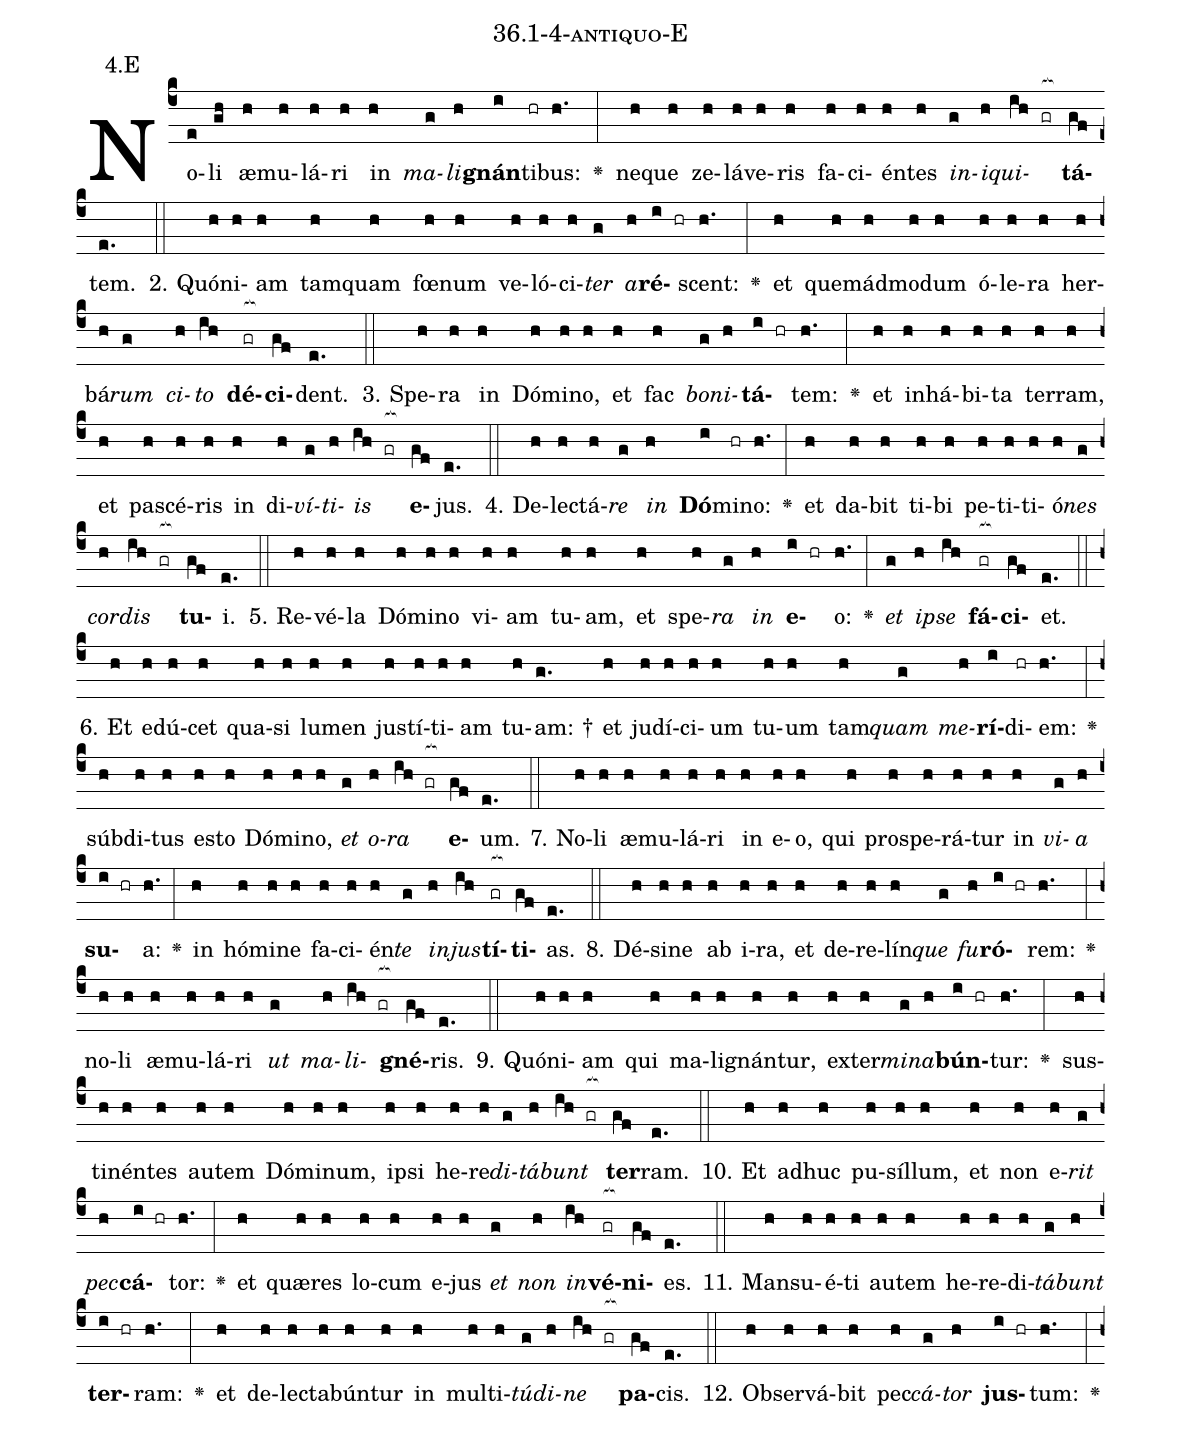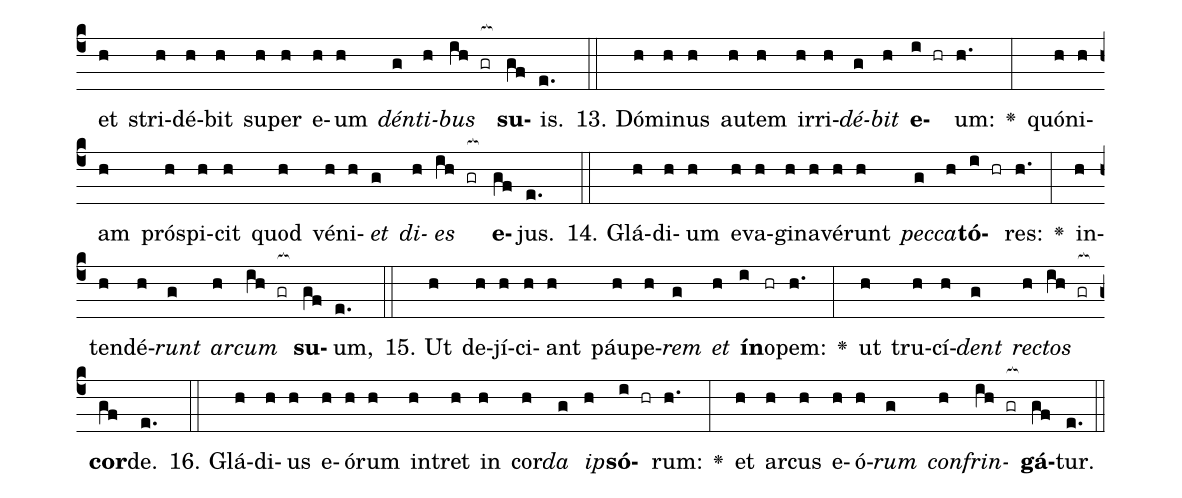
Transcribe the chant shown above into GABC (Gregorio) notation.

name: 36.1-4-antiquo-E;
annotation: 4.E;
%%
(c4)No(e)li(gh) æ(h)mu(h)lá(h)ri(h) in(h) <i>ma</i>(g)<i>li</i>(h)<b>gnán</b>(i)ti(hr)bus:(h.) <v>\greheightstar</v>(:) ne(h)que(h) ze(h)lá(h)ve(h)ris(h) fa(h)ci(h)én(h)tes(h) <i>in</i>(g)<i>i</i>(h)<i>qui</i>(ih gr[ocb:1{])<b>tá</b>(gf[ocb:0}])tem.(e.) (::)
2. Quón(h)i(h)am(h) tam(h)quam(h) fœ(h)num(h) ve(h)ló(h)ci(h)<i>ter</i>(g) <i>a</i>(h)<b>ré</b>(i hr)scent:(h.) <v>\greheightstar</v>(:) et(h) quem(h)ád(h)mo(h)dum(h) ó(h)le(h)ra(h) her(h)bá(h)<i>rum</i>(g) <i>ci</i>(h)<i>to</i>(ih) <b>dé</b>(gr[ocb:1{])<b>ci</b>(gf[ocb:0}])dent.(e.) (::)
3. Spe(h)ra(h) in(h) Dó(h)mi(h)no,(h) et(h) fac(h) <i>bo</i>(g)<i>ni</i>(h)<b>tá</b>(i hr)tem:(h.) <v>\greheightstar</v>(:) et(h) in(h)há(h)bi(h)ta(h) ter(h)ram,(h) et(h) pa(h)scé(h)ris(h) in(h) di(h)<i>ví</i>(g)<i>ti</i>(h)<i>is</i>(ih gr[ocb:1{]) <b>e</b>(gf[ocb:0}])jus.(e.) (::)
4. De(h)lec(h)tá(h)<i>re</i>(g) <i>in</i>(h) <b>Dó</b>(i)mi(hr)no:(h.) <v>\greheightstar</v>(:) et(h) da(h)bit(h) ti(h)bi(h) pe(h)ti(h)ti(h)ó(h)<i>nes</i>(g) <i>cor</i>(h)<i>dis</i>(ih gr[ocb:1{]) <b>tu</b>(gf[ocb:0}])i.(e.) (::)
5. Re(h)vé(h)la(h) Dó(h)mi(h)no(h) vi(h)am(h) tu(h)am,(h) et(h) spe(h)<i>ra</i>(g) <i>in</i>(h) <b>e</b>(i hr)o:(h.) <v>\greheightstar</v>(:) <i>et</i>(g) <i>ip</i>(h)<i>se</i>(ih) <b>fá</b>(gr[ocb:1{])<b>ci</b>(gf[ocb:0}])et.(e.) (::)
6. Et(h) e(h)dú(h)cet(h) qua(h)si(h) lu(h)men(h) jus(h)tí(h)ti(h)am(h) tu(h)am: †(g.) et(h) ju(h)dí(h)ci(h)um(h) tu(h)um(h) tam(h)<i>quam</i>(g) <i>me</i>(h)<b>rí</b>(i)di(hr)em:(h.) <v>\greheightstar</v>(:) súb(h)di(h)tus(h) es(h)to(h) Dó(h)mi(h)no,(h) <i>et</i>(g) <i>o</i>(h)<i>ra</i>(ih gr[ocb:1{]) <b>e</b>(gf[ocb:0}])um.(e.) (::)
7. No(h)li(h) æ(h)mu(h)lá(h)ri(h) in(h) e(h)o,(h) qui(h) pro(h)spe(h)rá(h)tur(h) in(h) <i>vi</i>(g)<i>a</i>(h) <b>su</b>(i hr)a:(h.) <v>\greheightstar</v>(:) in(h) hó(h)mi(h)ne(h) fa(h)ci(h)én(h)<i>te</i>(g) <i>in</i>(h)<i>jus</i>(ih)<b>tí</b>(gr[ocb:1{])<b>ti</b>(gf[ocb:0}])as.(e.) (::)
8. Dé(h)si(h)ne(h) ab(h) i(h)ra,(h) et(h) de(h)re(h)lín(h)<i>que</i>(g) <i>fu</i>(h)<b>ró</b>(i hr)rem:(h.) <v>\greheightstar</v>(:) no(h)li(h) æ(h)mu(h)lá(h)ri(h) <i>ut</i>(g) <i>ma</i>(h)<i>li</i>(ih gr[ocb:1{])<b>gné</b>(gf[ocb:0}])ris.(e.) (::)
9. Quón(h)i(h)am(h) qui(h) ma(h)li(h)gnán(h)tur,(h) ex(h)ter(h)<i>mi</i>(g)<i>na</i>(h)<b>bún</b>(i hr)tur:(h.) <v>\greheightstar</v>(:) sus(h)ti(h)nén(h)tes(h) au(h)tem(h) Dó(h)mi(h)num,(h) ip(h)si(h) he(h)re(h)<i>di</i>(g)<i>tá</i>(h)<i>bunt</i>(ih gr[ocb:1{]) <b>ter</b>(gf[ocb:0}])ram.(e.) (::)
10. Et(h) ad(h)huc(h) pu(h)síl(h)lum,(h) et(h) non(h) e(h)<i>rit</i>(g) <i>pec</i>(h)<b>cá</b>(i hr)tor:(h.) <v>\greheightstar</v>(:) et(h) quæ(h)res(h) lo(h)cum(h) e(h)jus(h) <i>et</i>(g) <i>non</i>(h) <i>in</i>(ih)<b>vé</b>(gr[ocb:1{])<b>ni</b>(gf[ocb:0}])es.(e.) (::)
11. Man(h)su(h)é(h)ti(h) au(h)tem(h) he(h)re(h)di(h)<i>tá</i>(g)<i>bunt</i>(h) <b>ter</b>(i hr)ram:(h.) <v>\greheightstar</v>(:) et(h) de(h)lec(h)ta(h)bún(h)tur(h) in(h) mul(h)ti(h)<i>tú</i>(g)<i>di</i>(h)<i>ne</i>(ih gr[ocb:1{]) <b>pa</b>(gf[ocb:0}])cis.(e.) (::)
12. Ob(h)ser(h)vá(h)bit(h) pec(h)<i>cá</i>(g)<i>tor</i>(h) <b>jus</b>(i hr)tum:(h.) <v>\greheightstar</v>(:) et(h) stri(h)dé(h)bit(h) su(h)per(h) e(h)um(h) <i>dén</i>(g)<i>ti</i>(h)<i>bus</i>(ih gr[ocb:1{]) <b>su</b>(gf[ocb:0}])is.(e.) (::)
13. Dó(h)mi(h)nus(h) au(h)tem(h) ir(h)ri(h)<i>dé</i>(g)<i>bit</i>(h) <b>e</b>(i hr)um:(h.) <v>\greheightstar</v>(:) quón(h)i(h)am(h) pró(h)spi(h)cit(h) quod(h) vé(h)ni(h)<i>et</i>(g) <i>di</i>(h)<i>es</i>(ih gr[ocb:1{]) <b>e</b>(gf[ocb:0}])jus.(e.) (::)
14. Glá(h)di(h)um(h) e(h)va(h)gi(h)na(h)vé(h)runt(h) <i>pec</i>(g)<i>ca</i>(h)<b>tó</b>(i hr)res:(h.) <v>\greheightstar</v>(:) in(h)ten(h)dé(h)<i>runt</i>(g) <i>ar</i>(h)<i>cum</i>(ih gr[ocb:1{]) <b>su</b>(gf[ocb:0}])um,(e.) (::)
15. Ut(h) de(h)jí(h)ci(h)ant(h) páu(h)pe(h)<i>rem</i>(g) <i>et</i>(h) <b>ín</b>(i)o(hr)pem:(h.) <v>\greheightstar</v>(:) ut(h) tru(h)cí(h)<i>dent</i>(g) <i>rec</i>(h)<i>tos</i>(ih gr[ocb:1{]) <b>cor</b>(gf[ocb:0}])de.(e.) (::)
16. Glá(h)di(h)us(h) e(h)ó(h)rum(h) in(h)tret(h) in(h) cor(h)<i>da</i>(g) <i>ip</i>(h)<b>só</b>(i hr)rum:(h.) <v>\greheightstar</v>(:) et(h) ar(h)cus(h) e(h)ó(h)<i>rum</i>(g) <i>con</i>(h)<i>frin</i>(ih gr[ocb:1{])<b>gá</b>(gf[ocb:0}])tur.(e.) (::)
